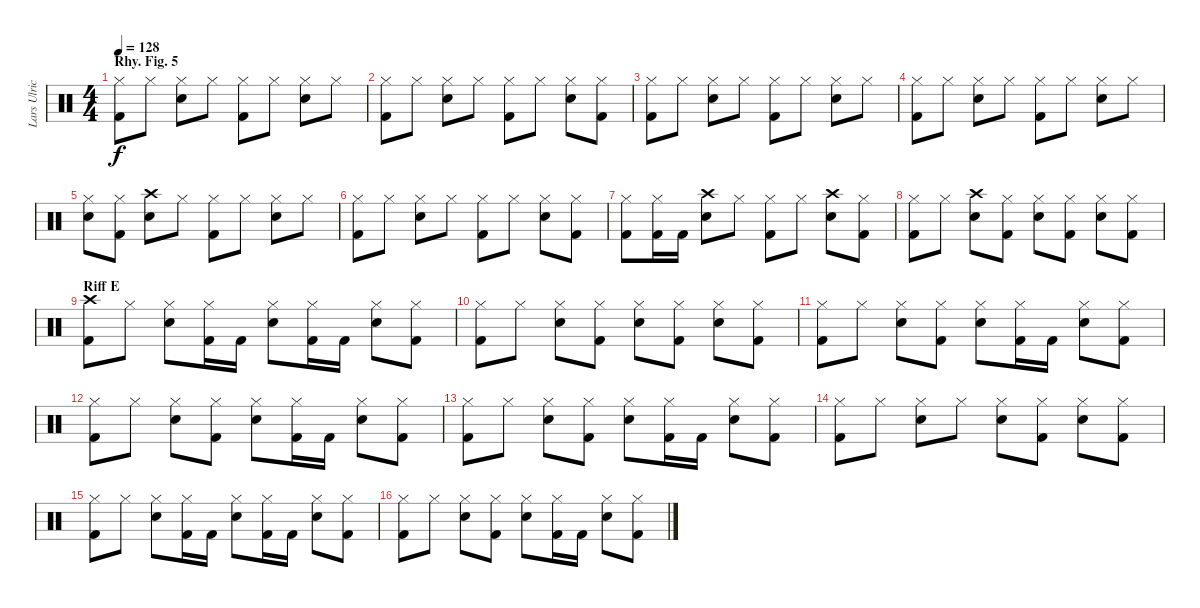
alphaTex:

\track ("Lars Ulrich (Drums)" "Lars Ulric") {instrument percussion}
\staff {score}
\articulation defaults
\ts (4 4)
\section ("" "Rhy. Fig. 5")
\tempo 128
\clef neutral
\ks c
("Hi-Hat (closed)" "Kick (hit) 2").8{dy f} "Hi-Hat (closed)".8 ("Hi-Hat (closed)" "Electric Snare (hit)").8 "Hi-Hat (closed)".8 ("Hi-Hat (closed)" "Kick (hit) 2").8 "Hi-Hat (closed)".8 ("Hi-Hat (closed)" "Electric Snare (hit)").8 "Hi-Hat (closed)".8 |
("Hi-Hat (closed)" "Kick (hit) 2").8 "Hi-Hat (closed)".8 ("Hi-Hat (closed)" "Electric Snare (hit)").8 "Hi-Hat (closed)".8 ("Hi-Hat (closed)" "Kick (hit) 2").8 "Hi-Hat (closed)".8 ("Hi-Hat (closed)" "Electric Snare (hit)").8 ("Hi-Hat (closed)" "Kick (hit) 2").8 |
("Hi-Hat (closed)" "Kick (hit) 2").8 "Hi-Hat (closed)".8 ("Hi-Hat (closed)" "Electric Snare (hit)").8 "Hi-Hat (closed)".8 ("Hi-Hat (closed)" "Kick (hit) 2").8 "Hi-Hat (closed)".8 ("Hi-Hat (closed)" "Electric Snare (hit)").8 "Hi-Hat (closed)".8 |
("Hi-Hat (closed)" "Kick (hit) 2").8 "Hi-Hat (closed)".8 ("Hi-Hat (closed)" "Electric Snare (hit)").8 "Hi-Hat (closed)".8 ("Hi-Hat (closed)" "Kick (hit) 2").8 "Hi-Hat (closed)".8 ("Hi-Hat (closed)" "Electric Snare (hit)").8 "Hi-Hat (closed)".8 |
("Hi-Hat (closed)" "Electric Snare (hit)").8 ("Hi-Hat (closed)" "Kick (hit) 2").8 ("Crash high (hit)" "Electric Snare (hit)").8 "Hi-Hat (closed)".8 ("Hi-Hat (closed)" "Kick (hit) 2").8 "Hi-Hat (closed)".8 ("Hi-Hat (closed)" "Electric Snare (hit)").8 "Hi-Hat (closed)".8 |
("Hi-Hat (closed)" "Kick (hit) 2").8 "Hi-Hat (closed)".8 ("Hi-Hat (closed)" "Electric Snare (hit)").8 "Hi-Hat (closed)".8 ("Hi-Hat (closed)" "Kick (hit) 2").8 "Hi-Hat (closed)".8 ("Hi-Hat (closed)" "Electric Snare (hit)").8 ("Hi-Hat (closed)" "Kick (hit) 2").8 |
("Hi-Hat (closed)" "Kick (hit) 2").8 ("Hi-Hat (closed)" "Kick (hit) 2").16 "Kick (hit) 2".16 ("Crash high (hit)" "Electric Snare (hit)").8 "Hi-Hat (closed)".8 ("Hi-Hat (closed)" "Kick (hit) 2").8 "Hi-Hat (closed)".8 ("Crash high (hit)" "Electric Snare (hit)").8 ("Hi-Hat (closed)" "Kick (hit) 2").8 |
("Hi-Hat (closed)" "Kick (hit) 2").8 "Hi-Hat (closed)".8 ("Crash high (hit)" "Electric Snare (hit)").8 ("Hi-Hat (closed)" "Kick (hit) 2").8 ("Hi-Hat (closed)" "Electric Snare (hit)").8 ("Hi-Hat (closed)" "Kick (hit) 2").8 ("Hi-Hat (closed)" "Electric Snare (hit)").8 ("Hi-Hat (closed)" "Kick (hit) 2").8 |
\section ("" "Riff E")
("Crash high (hit)" "Kick (hit) 2").8 "Hi-Hat (closed)".8 ("Hi-Hat (closed)" "Electric Snare (hit)").8 ("Hi-Hat (closed)" "Kick (hit) 2").16 "Kick (hit) 2".16 ("Hi-Hat (closed)" "Electric Snare (hit)").8 ("Hi-Hat (closed)" "Kick (hit) 2").16 "Kick (hit) 2".16 ("Hi-Hat (closed)" "Electric Snare (hit)").8 ("Hi-Hat (closed)" "Kick (hit) 2").8 |
("Hi-Hat (closed)" "Kick (hit) 2").8 "Hi-Hat (closed)".8 ("Hi-Hat (closed)" "Electric Snare (hit)").8 ("Hi-Hat (closed)" "Kick (hit) 2").8 ("Hi-Hat (closed)" "Electric Snare (hit)").8 ("Hi-Hat (closed)" "Kick (hit) 2").8 ("Hi-Hat (closed)" "Electric Snare (hit)").8 ("Hi-Hat (closed)" "Kick (hit) 2").8 |
("Hi-Hat (closed)" "Kick (hit) 2").8 "Hi-Hat (closed)".8 ("Hi-Hat (closed)" "Electric Snare (hit)").8 ("Hi-Hat (closed)" "Kick (hit) 2").8 ("Hi-Hat (closed)" "Electric Snare (hit)").8 ("Hi-Hat (closed)" "Kick (hit) 2").16 "Kick (hit) 2".16 ("Hi-Hat (closed)" "Electric Snare (hit)").8 ("Hi-Hat (closed)" "Kick (hit) 2").8 |
("Hi-Hat (closed)" "Kick (hit) 2").8 "Hi-Hat (closed)".8 ("Hi-Hat (closed)" "Electric Snare (hit)").8 ("Hi-Hat (closed)" "Kick (hit) 2").8 ("Hi-Hat (closed)" "Electric Snare (hit)").8 ("Hi-Hat (closed)" "Kick (hit) 2").16 "Kick (hit) 2".16 ("Hi-Hat (closed)" "Electric Snare (hit)").8 ("Hi-Hat (closed)" "Kick (hit) 2").8 |
("Hi-Hat (closed)" "Kick (hit) 2").8 "Hi-Hat (closed)".8 ("Hi-Hat (closed)" "Electric Snare (hit)").8 ("Hi-Hat (closed)" "Kick (hit) 2").8 ("Hi-Hat (closed)" "Electric Snare (hit)").8 ("Hi-Hat (closed)" "Kick (hit) 2").16 "Kick (hit) 2".16 ("Hi-Hat (closed)" "Electric Snare (hit)").8 ("Hi-Hat (closed)" "Kick (hit) 2").8 |
("Hi-Hat (closed)" "Kick (hit) 2").8 "Hi-Hat (closed)".8 ("Hi-Hat (closed)" "Electric Snare (hit)").8 "Hi-Hat (closed)".8 ("Hi-Hat (closed)" "Electric Snare (hit)").8 ("Hi-Hat (closed)" "Kick (hit) 2").8 ("Hi-Hat (closed)" "Electric Snare (hit)").8 ("Hi-Hat (closed)" "Kick (hit) 2").8 |
("Hi-Hat (closed)" "Kick (hit) 2").8 "Hi-Hat (closed)".8 ("Hi-Hat (closed)" "Electric Snare (hit)").8 ("Hi-Hat (closed)" "Kick (hit) 2").16 "Kick (hit) 2".16 ("Hi-Hat (closed)" "Electric Snare (hit)").8 ("Hi-Hat (closed)" "Kick (hit) 2").16 "Kick (hit) 2".16 ("Hi-Hat (closed)" "Electric Snare (hit)").8 ("Hi-Hat (closed)" "Kick (hit) 2").8 |
("Hi-Hat (closed)" "Kick (hit) 2").8 "Hi-Hat (closed)".8 ("Hi-Hat (closed)" "Electric Snare (hit)").8 ("Hi-Hat (closed)" "Kick (hit) 2").8 ("Hi-Hat (closed)" "Electric Snare (hit)").8 ("Hi-Hat (closed)" "Kick (hit) 2").16 "Kick (hit) 2".16 ("Hi-Hat (closed)" "Electric Snare (hit)").8 ("Hi-Hat (closed)" "Kick (hit) 2").8
